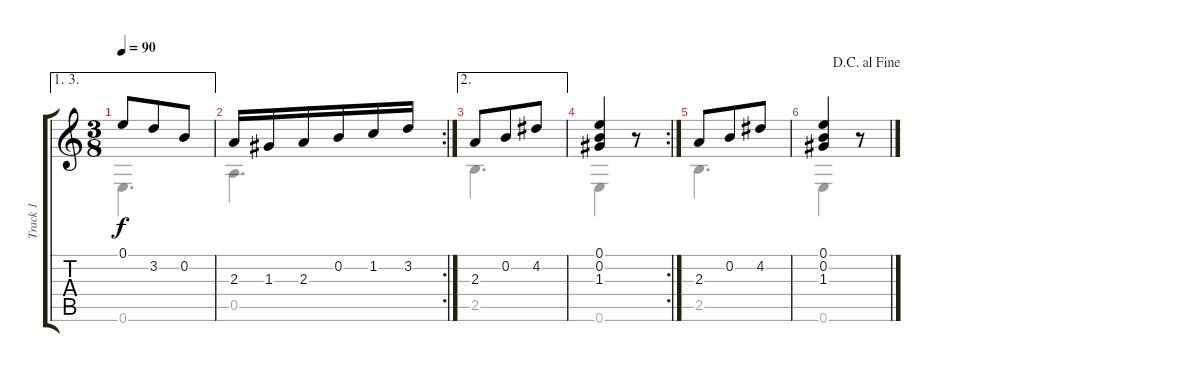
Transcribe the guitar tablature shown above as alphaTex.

\track ("Track 1" "Track 1") {instrument acousticguitarnylon}
\staff {score tabs}
\tuning (E4 B3 G3 D3 A2 E2) {hide}
\voice
\ae (1 3)
\ts (3 8)
\tempo 90
\clef g2
\ks aminor
0.1.8{dy f} 3.2.8 0.2.8 |
\rc 2
2.3.16 1.3.16{beam merge} 2.3.16 0.2.16{beam merge} 1.2.16 3.2.16 |
\ae 2
2.3.8 0.2.8 4.2.8 |
\rc 2
(0.1 0.2 1.3).4 r.8 |
2.3.8 0.2.8 4.2.8 |
\jump dacapoalfine
(0.1 0.2 1.3).4 r.8
\voice
\clef g2
\ottava regular
\simile none
\ks aminor
0.6.4{d dy f} |
0.5.4{d} |
2.5.4{d} |
0.6.4 r.8 |
2.5.4{d} |
0.6.4 r.8
